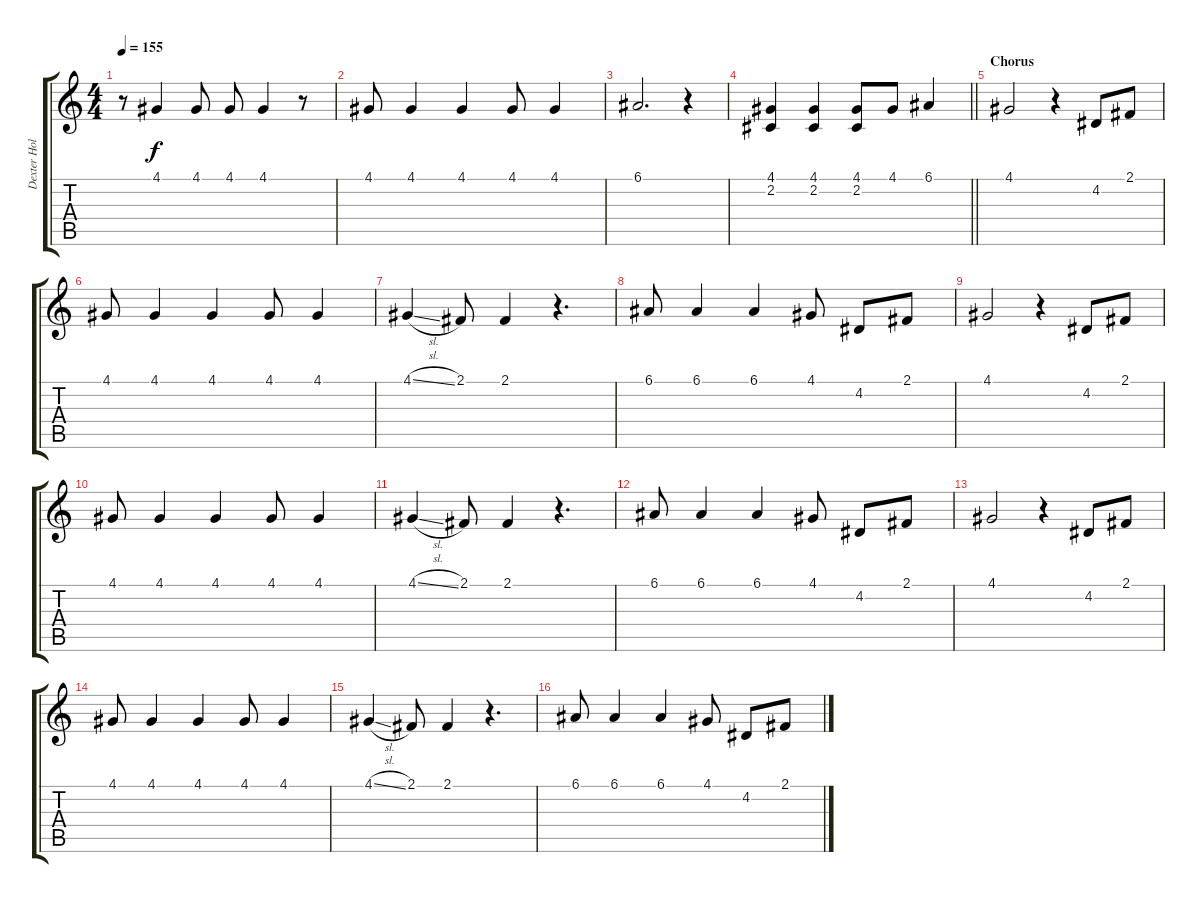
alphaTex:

\track ("Dexter Holland - Vocals" "Dexter Hol") {instrument altosax}
\staff {score tabs}
\tuning (E4 B3 G3 D3 A2 E2) {hide}
\ts (4 4)
\tempo 155
\clef g2
\ks c
r.8{dy f} 4.1.4 4.1.8 4.1.8 4.1.4 r.8 |
4.1.8 4.1.4 4.1.4 4.1.8 4.1.4 |
6.1.2{d} r.4 |
\barLineRight lightlight
(4.1 2.2).4 (4.1 2.2).4 (4.1 2.2).8 4.1.8 6.1.4 |
\section ("" "Chorus")
4.1.2 r.4 4.2.8 2.1.8 |
4.1.8 4.1.4 4.1.4 4.1.8 4.1.4 |
4.1{sl}.4 2.1.8 2.1.4 r.4{d} |
6.1.8 6.1.4 6.1.4 4.1.8 4.2.8 2.1.8 |
4.1.2 r.4 4.2.8 2.1.8 |
4.1.8 4.1.4 4.1.4 4.1.8 4.1.4 |
4.1{sl}.4 2.1.8 2.1.4 r.4{d} |
6.1.8 6.1.4 6.1.4 4.1.8 4.2.8 2.1.8 |
4.1.2 r.4 4.2.8 2.1.8 |
4.1.8 4.1.4 4.1.4 4.1.8 4.1.4 |
4.1{sl}.4 2.1.8 2.1.4 r.4{d} |
6.1.8 6.1.4 6.1.4 4.1.8 4.2.8 2.1.8
